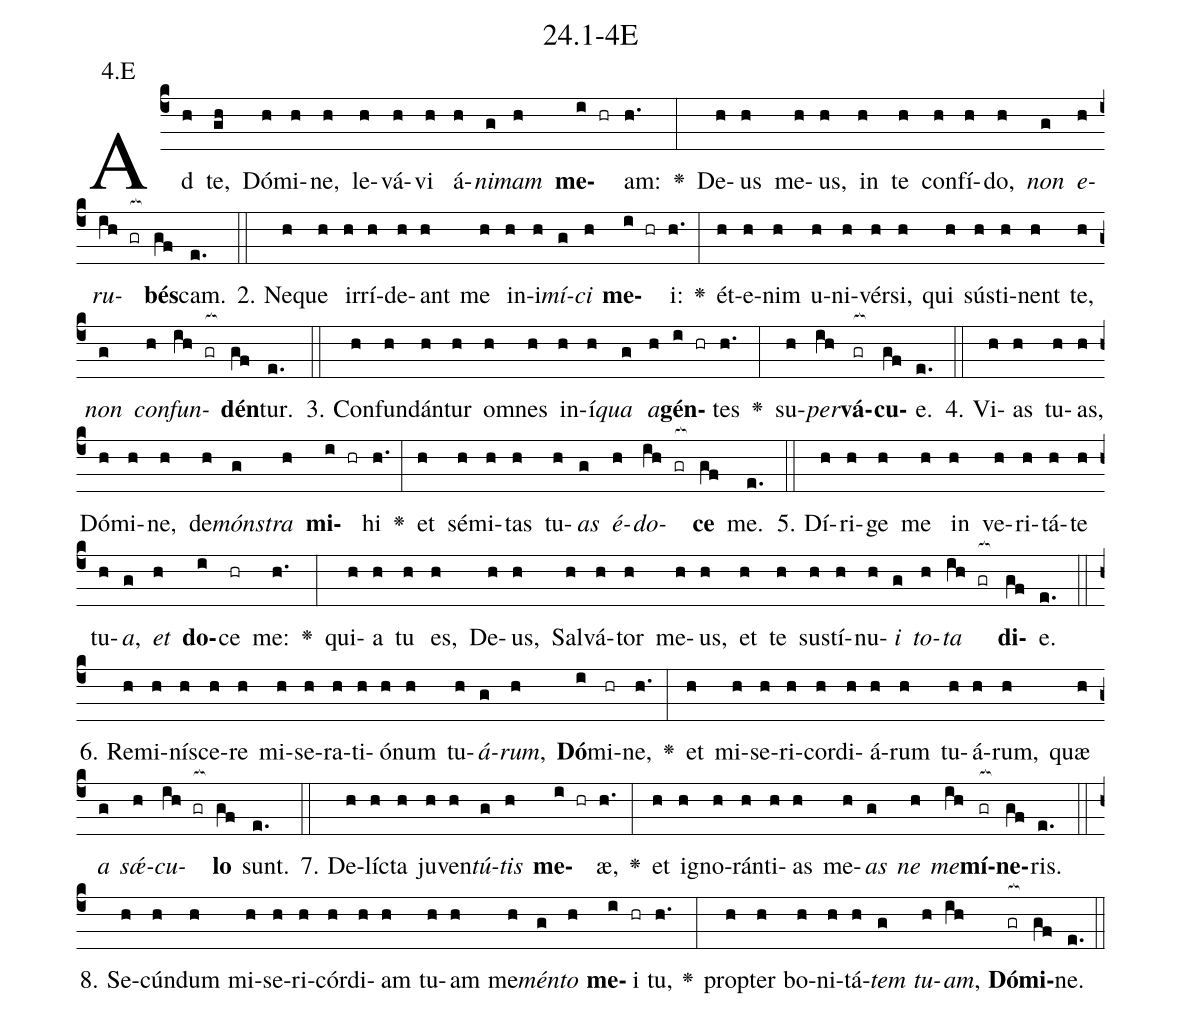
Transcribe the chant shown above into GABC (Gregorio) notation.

name: 24.1-4E;
annotation: 4.E;
%%
(c4)Ad(h) te,(gh) Dó(h)mi(h)ne,(h) le(h)vá(h)vi(h) á(h)<i>ni</i>(g)<i>mam</i>(h) <b>me</b>(i hr)am:(h.) <v>\greheightstar</v>(:) De(h)us(h) me(h)us,(h) in(h) te(h) con(h)fí(h)do,(h) <i>non</i>(g) <i>e</i>(h)<i>ru</i>(ih gr[ocb:1{])<b>bés</b>(gf[ocb:0}])cam.(e.) (::)
2. Ne(h)que(h) ir(h)rí(h)de(h)ant(h) me(h) in(h)i(h)<i>mí</i>(g)<i>ci</i>(h) <b>me</b>(i hr)i:(h.) <v>\greheightstar</v>(:) ét(h)e(h)nim(h) u(h)ni(h)vér(h)si,(h) qui(h) sús(h)ti(h)nent(h) te,(h) <i>non</i>(g) <i>con</i>(h)<i>fun</i>(ih gr[ocb:1{])<b>dén</b>(gf[ocb:0}])tur.(e.) (::)
3. Con(h)fun(h)dán(h)tur(h) om(h)nes(h) in(h)í(h)<i>qua</i>(g) <i>a</i>(h)<b>gén</b>(i hr)tes(h.) <v>\greheightstar</v>(:) su(h)<i>per</i>(ih)<b>vá</b>(gr[ocb:1{])<b>cu</b>(gf[ocb:0}])e.(e.) (::)
4. Vi(h)as(h) tu(h)as,(h) Dó(h)mi(h)ne,(h) de(h)<i>móns</i>(g)<i>tra</i>(h) <b>mi</b>(i hr)hi(h.) <v>\greheightstar</v>(:) et(h) sé(h)mi(h)tas(h) tu(h)<i>as</i>(g) <i>é</i>(h)<i>do</i>(ih gr[ocb:1{])<b>ce</b>(gf[ocb:0}]) me.(e.) (::)
5. Dí(h)ri(h)ge(h) me(h) in(h) ve(h)ri(h)tá(h)te(h) tu(h)<i>a</i>,(g) <i>et</i>(h) <b>do</b>(i)ce(hr) me:(h.) <v>\greheightstar</v>(:) qui(h)a(h) tu(h) es,(h) De(h)us,(h) Sal(h)vá(h)tor(h) me(h)us,(h) et(h) te(h) sus(h)tí(h)nu(h)<i>i</i>(g) <i>to</i>(h)<i>ta</i>(ih gr[ocb:1{]) <b>di</b>(gf[ocb:0}])e.(e.) (::)
6. Re(h)mi(h)ní(h)sce(h)re(h) mi(h)se(h)ra(h)ti(h)ó(h)num(h) tu(h)<i>á</i>(g)<i>rum</i>,(h) <b>Dó</b>(i)mi(hr)ne,(h.) <v>\greheightstar</v>(:) et(h) mi(h)se(h)ri(h)cor(h)di(h)á(h)rum(h) tu(h)á(h)rum,(h) quæ(h) <i>a</i>(g) <i>sǽ</i>(h)<i>cu</i>(ih gr[ocb:1{])<b>lo</b>(gf[ocb:0}]) sunt.(e.) (::)
7. De(h)líc(h)ta(h) ju(h)ven(h)<i>tú</i>(g)<i>tis</i>(h) <b>me</b>(i hr)æ,(h.) <v>\greheightstar</v>(:) et(h) i(h)gno(h)rán(h)ti(h)as(h) me(h)<i>as</i>(g) <i>ne</i>(h) <i>me</i>(ih)<b>mí</b>(gr[ocb:1{])<b>ne</b>(gf[ocb:0}])ris.(e.) (::)
8. Se(h)cún(h)dum(h) mi(h)se(h)ri(h)cór(h)di(h)am(h) tu(h)am(h) me(h)<i>mén</i>(g)<i>to</i>(h) <b>me</b>(i)i(hr) tu,(h.) <v>\greheightstar</v>(:) prop(h)ter(h) bo(h)ni(h)tá(h)<i>tem</i>(g) <i>tu</i>(h)<i>am</i>,(ih) <b>Dó</b>(gr[ocb:1{])<b>mi</b>(gf[ocb:0}])ne.(e.) (::)
